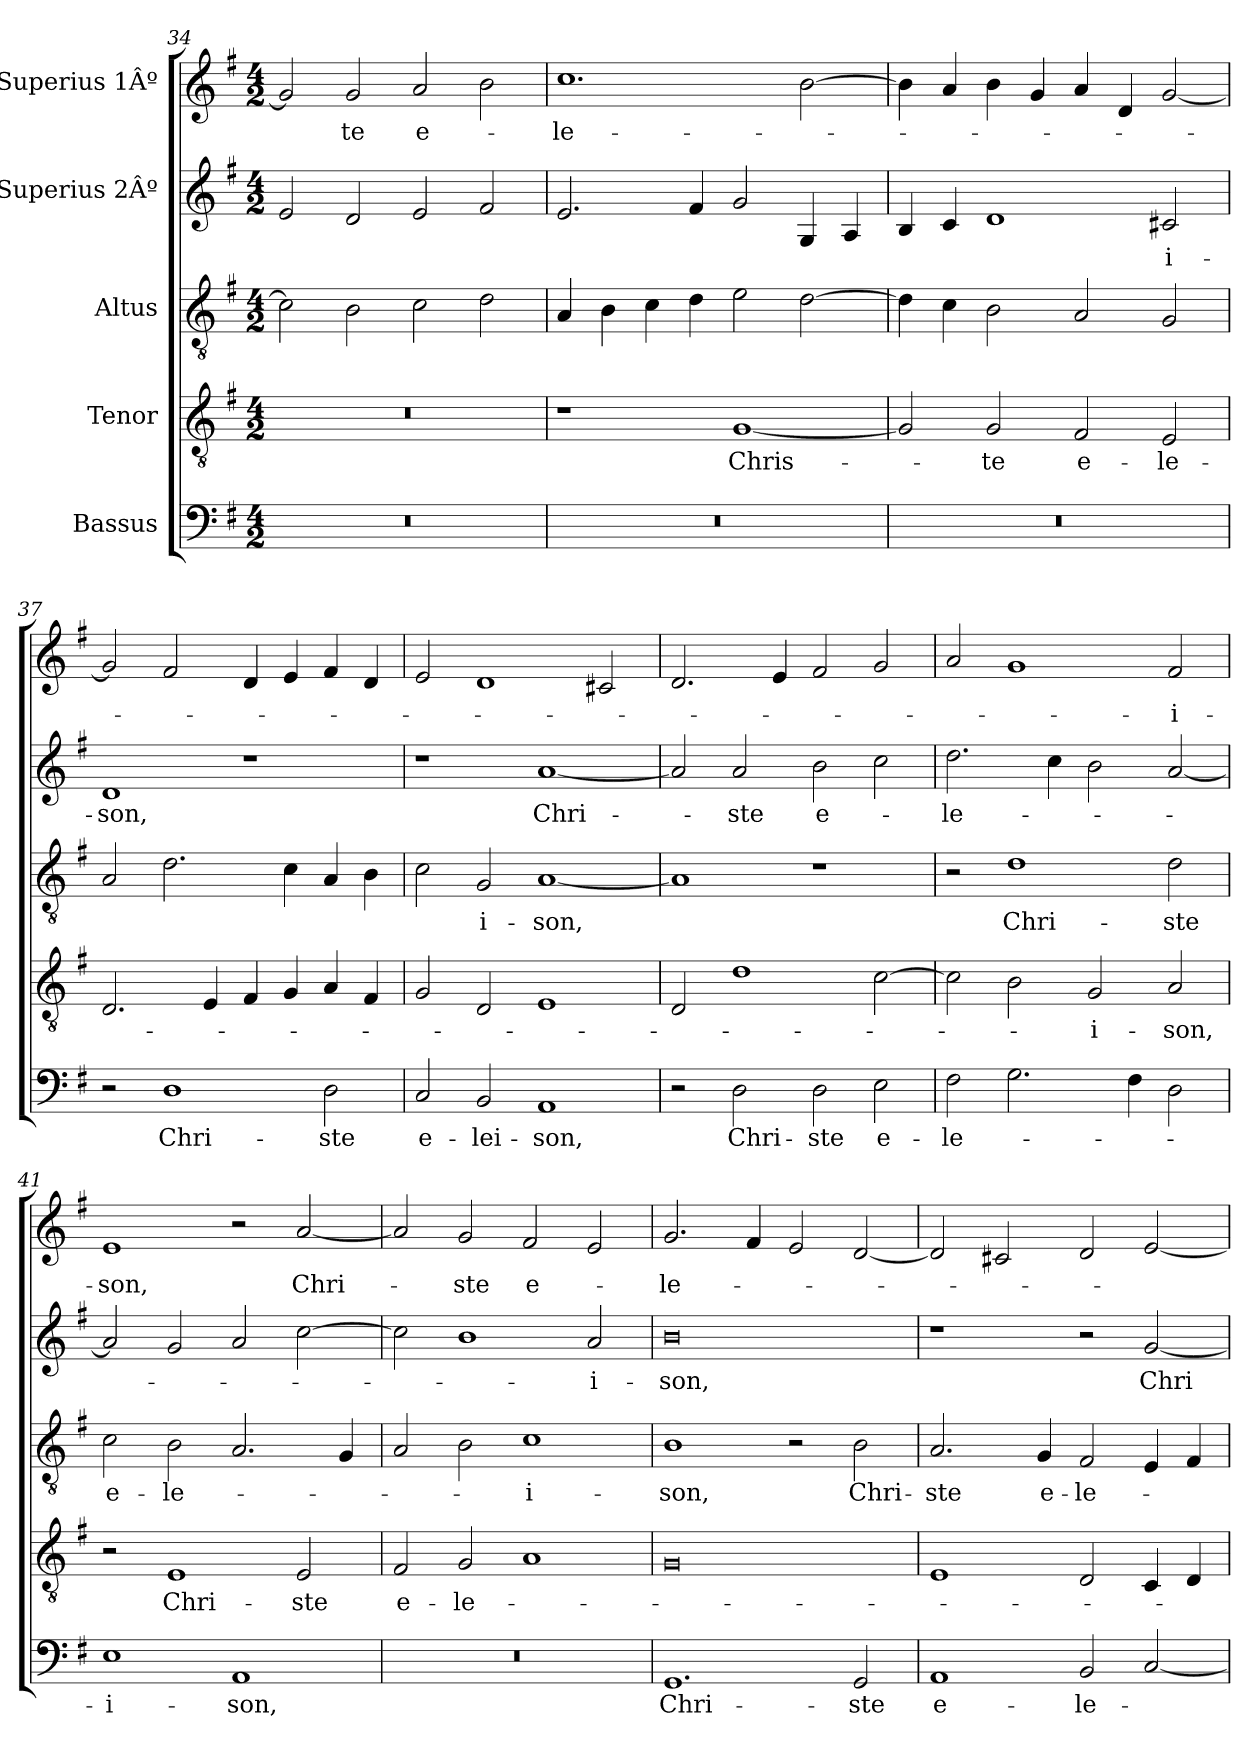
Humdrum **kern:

**kern	**text	**kern	**text	**kern	**text	**kern	**text	**kern	**text
*part5	*part5	*part4	*part4	*part3	*part3	*part2	*part2	*part1	*part1
*staff5	*staff5	*staff4	*staff4	*staff3	*staff3	*staff2	*staff2	*staff1	*staff1
*I"Bassus	*	*I"Tenor	*	*I"Altus	*	*I"Superius 2Âº	*	*I"Superius 1Âº	*
*clefF4	*	*clefGv2	*	*clefGv2	*	*clefG2	*	*clefG2	*
*k[f#]	*	*k[f#]	*	*k[f#]	*	*k[f#]	*	*k[f#]	*
*M4/2	*	*M4/2	*	*M4/2	*	*M4/2	*	*M4/2	*
=34	=34	=34	=34	=34	=34	=34	=34	=34	=34
0r	.	0r	.	2c\]	.	2e/	.	2g/]	.
.	.	.	.	2B\	.	2d/	.	2g/	-te
.	.	.	.	2c\	.	2e/	.	2a/	e-
.	.	.	.	2d\	.	2f#/	.	2b\	.
=35	=35	=35	=35	=35	=35	=35	=35	=35	=35
0r	.	1r	.	4A/	.	2.e/	.	1.cc\	-le-
.	.	.	.	4B\	.	.	.	.	.
.	.	.	.	4c\	.	.	.	.	.
.	.	.	.	4d\	.	4f#/	.	.	.
.	.	[1G/	Chris-	2e\	.	2g/	.	.	.
.	.	.	.	[2d\	.	4G/	.	[2b\	.
.	.	.	.	.	.	4A/	.	.	.
=36	=36	=36	=36	=36	=36	=36	=36	=36	=36
0r	.	2G/]	.	4d\]	.	4B/	.	4b\]	.
.	.	.	.	4c\	.	4c/	.	4a/	.
.	.	2G/	-te	2B\	.	1d/	.	4b\	.
.	.	.	.	.	.	.	.	4g/	.
.	.	2F#/	e-	2A/	.	.	.	4a/	.
.	.	.	.	.	.	.	.	4d/	.
.	.	2E/	-le-	2G/	.	2c#X/	-i-	[2g/	.
=37	=37	=37	=37	=37	=37	=37	=37	=37	=37
2r	.	2.D/	.	2A/	.	1d/	-son,	2g/]	.
1D\	Chri-	.	.	2.d\	.	.	.	2f#/	.
.	.	4E/	.	.	.	.	.	.	.
.	.	4F#/	.	.	.	1r	.	4d/	.
.	.	4G/	.	4c\	.	.	.	4e/	.
2D\	-ste	4A/	.	4A/	.	.	.	4f#/	.
.	.	4F#/	.	4B\	.	.	.	4d/	.
=38	=38	=38	=38	=38	=38	=38	=38	=38	=38
2C/	e-	2G/	.	2c\	.	1r	.	2e/	.
2BB/	-lei-	2D/	.	2G/	-i-	.	.	1d/	.
1AA/	-son,	1E/	.	[1A/	-son,	[1a/	Chri-	.	.
.	.	.	.	.	.	.	.	2c#X/	.
=39	=39	=39	=39	=39	=39	=39	=39	=39	=39
2r	.	2D/	.	1A/]	.	2a/]	.	2.d/	.
2D\	Chri-	1d\	.	.	.	2a/	-ste	.	.
.	.	.	.	.	.	.	.	4e/	.
2D\	-ste	.	.	1r	.	2b\	e-	2f#/	.
2E\	e-	[2c\	.	.	.	2cc\	.	2g/	.
=40	=40	=40	=40	=40	=40	=40	=40	=40	=40
2F#\	-le-	2c\]	.	2r	.	2.dd\	-le-	2a/	.
2.G\	.	2B\	.	1d\	Chri-	.	.	1g/	.
.	.	.	.	.	.	4cc\	.	.	.
.	.	2G/	-i-	.	.	2b\	.	.	.
4F#\	.	.	.	.	.	.	.	.	.
2D\	.	2A/	-son,	2d\	-ste	[2a/	.	2f#/	-i-
=41	=41	=41	=41	=41	=41	=41	=41	=41	=41
1E\	-i-	2r	.	2c\	e-	2a/]	.	1e/	-son,
.	.	1E/	Chri-	2B\	-le-	2g/	.	.	.
1AA/	-son,	.	.	2.A/	.	2a/	.	2r	.
.	.	2E/	-ste	.	.	[2cc\	.	[2a/	Chri-
.	.	.	.	4G/	.	.	.	.	.
=42	=42	=42	=42	=42	=42	=42	=42	=42	=42
0r	.	2F#/	e-	2A/	.	2cc\]	.	2a/]	.
.	.	2G/	-le-	2B\	.	1b\	.	2g/	-ste
.	.	1A/	.	1c\	-i-	.	.	2f#/	e-
.	.	.	.	.	.	2a/	-i-	2e/	.
=43	=43	=43	=43	=43	=43	=43	=43	=43	=43
1.GG/	Chri-	0G/	.	1B\	-son,	0b\	-son,	2.g/	-le-
.	.	.	.	.	.	.	.	4f#/	.
.	.	.	.	2r	.	.	.	2e/	.
2GG/	-ste	.	.	2B\	Chri-	.	.	[2d/	.
=44	=44	=44	=44	=44	=44	=44	=44	=44	=44
1AA/	e-	1E/	.	2.A/	-ste	1r	.	2d/]	.
.	.	.	.	.	.	.	.	2c#X/	.
.	.	.	.	4G/	e-	.	.	.	.
2BB/	-le-	2D/	.	2F#/	-le-	2r	.	2d/	.
[2C/	.	4C/	.	4E/	.	[2g/	Chri-	[2e/	.
.	.	4D/	.	4F#/	.	.	.	.	.
=	=	=	=	=	=	=	=	=	=
*-	*-	*-	*-	*-	*-	*-	*-	*-	*-
